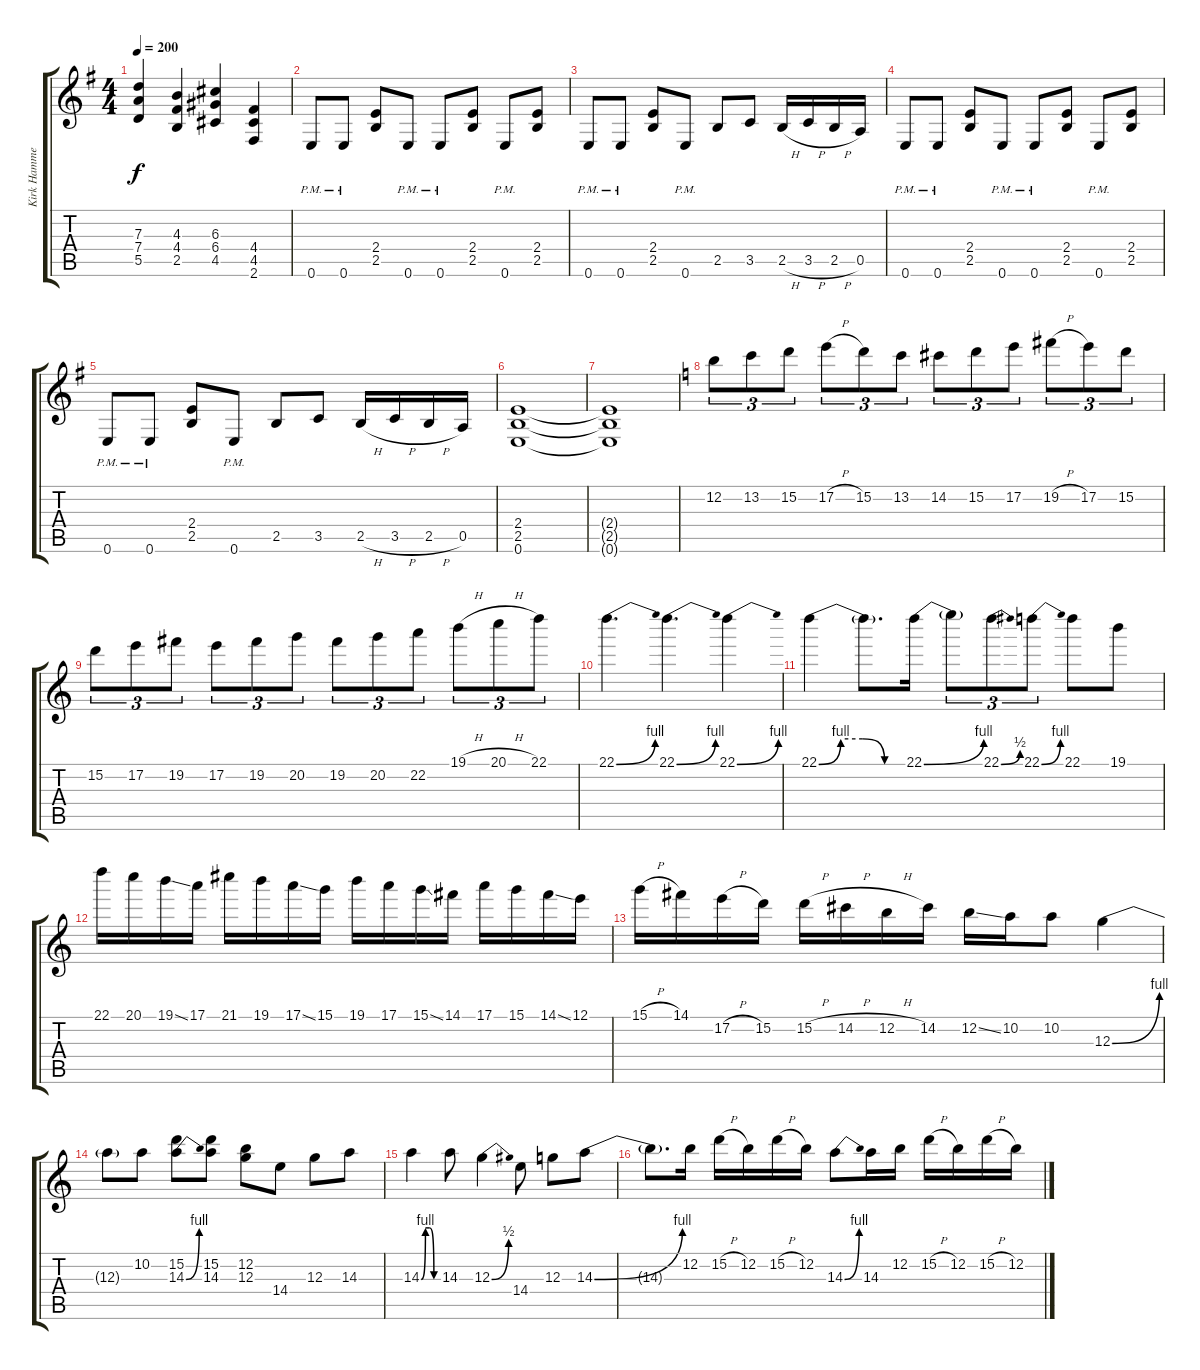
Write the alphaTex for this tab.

\track ("Kirk Hammett" "Kirk Hamme") {instrument overdrivenguitar}
\staff {score tabs}
\tuning (E4 B3 G3 D3 A2 E2) {hide}
\ts (4 4)
\tempo 200
\clef g2
\ks g
(7.3{t} 7.4{t} 5.5{t}).4{dy f} (4.3 4.4 2.5).4 (6.3 6.4 4.5).4 (4.4 4.5 2.6).4 |
0.6{pm}.8 0.6{pm}.8 (2.4 2.5).8 0.6{pm}.8 0.6{pm}.8 (2.4 2.5).8 0.6{pm}.8 (2.4 2.5).8 |
0.6{pm}.8 0.6{pm}.8 (2.4 2.5).8 0.6{pm}.8 2.5.8 3.5.8 2.5{h}.16 3.5{h}.16 2.5{h}.16 0.5.16 |
0.6{pm}.8 0.6{pm}.8 (2.4 2.5).8 0.6{pm}.8 0.6{pm}.8 (2.4 2.5).8 0.6{pm}.8 (2.4 2.5).8 |
0.6{pm}.8 0.6{pm}.8 (2.4 2.5).8 0.6{pm}.8 2.5.8 3.5.8 2.5{h}.16 3.5{h}.16 2.5{h}.16 0.5.16 |
(2.4 2.5 0.6).1 |
(2.4{t} 2.5{t} 0.6{t}).1 |
\ks c
12.2.8{tu (3 2)} 13.2.8{tu (3 2)} 15.2.8{tu (3 2)} 17.2{h}.8{tu (3 2)} 15.2.8{tu (3 2)} 13.2.8{tu (3 2)} 14.2.8{tu (3 2)} 15.2.8{tu (3 2)} 17.2.8{tu (3 2)} 19.2{h}.8{tu (3 2)} 17.2.8{tu (3 2)} 15.2.8{tu (3 2)} |
15.2.8{tu (3 2)} 17.2.8{tu (3 2)} 19.2.8{tu (3 2)} 17.2.8{tu (3 2)} 19.2.8{tu (3 2)} 20.2.8{tu (3 2)} 19.2.8{tu (3 2)} 20.2.8{tu (3 2)} 22.2.8{tu (3 2)} 19.1{h}.8{tu (3 2)} 20.1{h}.8{tu (3 2)} 22.1.8{tu (3 2)} |
22.1{be (bend 0 0 60 4)}.4{d} 22.1{be (bend 0 0 60 4)}.4{d} 22.1{be (bend 0 0 60 4)}.4 |
22.1{be (custom 0 0 15 4 30 4 45 0 60 0)}.4 22.1{t}.8{d} 22.1{be (bend 0 0 60 4)}.16 22.1{t}.8{tu (3 2)} 22.1{be (bend 0 0 60 2)}.8{tu (3 2)} 22.1{be (bend 0 0 60 4)}.8{tu (3 2)} 22.1.8 19.1.8 |
22.1.16 20.1.16 19.1{ss}.16 17.1.16 21.1.16 19.1.16 17.1{ss}.16 15.1.16 19.1.16 17.1.16 15.1{ss}.16 14.1.16 17.1.16 15.1.16 14.1{ss}.16 12.1.16 |
15.1{h}.16 14.1.16 17.2{h}.16 15.2.16 15.2{h}.16 14.2{h}.16 12.2{h}.16 14.2.16 12.2{ss}.16 10.2.16 10.2.8 12.3{be (bend 0 0 60 4)}.4 |
12.3{t}.8 10.2.8 (15.2 14.3{be (bend 0 0 60 4)}).8 (15.2 14.3).8 (12.2 12.3).8 14.4.8 12.3.8 14.3.8 |
14.3{be (custom 0 0 15 4 30 4 45 0 60 0)}.4 14.3.8 12.3{be (bend 0 0 60 2)}.4 14.4.8 12.3.8 14.3{be (bend 0 0 60 4)}.8 |
14.3{t}.8{d} 12.2.16 15.2{h}.16 12.2.16 15.2{h}.16 12.2.16 14.3{be (bend 0 0 60 4)}.8 14.3.16 12.2.16 15.2{h}.16 12.2.16 15.2{h}.16 12.2.16
